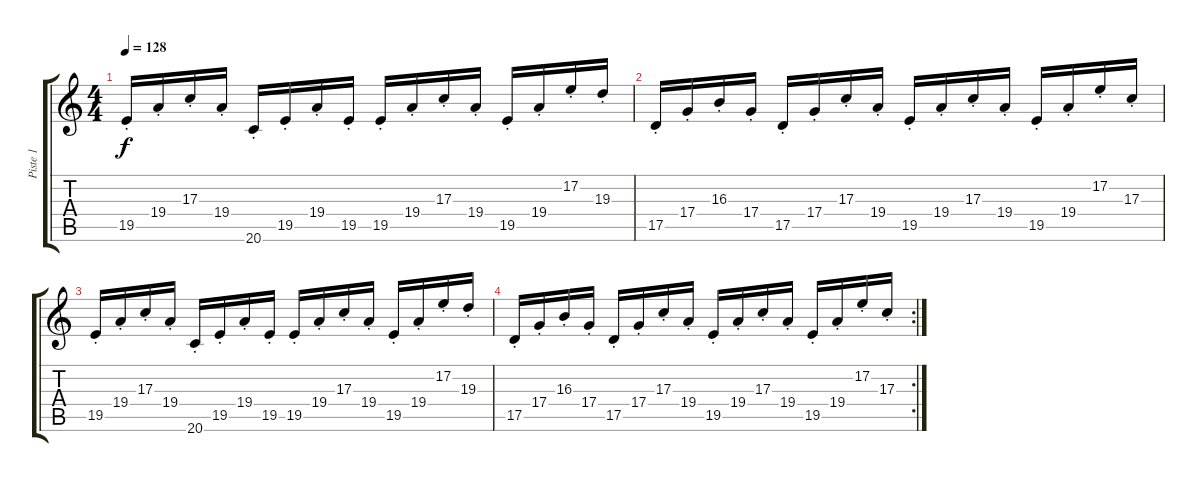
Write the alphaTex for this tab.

\track ("Piste 1" "Piste 1") {instrument lead1square}
\staff {score tabs}
\tuning (E4 B3 G3 D3 A2 E2) {hide}
\ts (4 4)
\tempo 128
\clef g2
\ks c
19.5{st}.16{dy f} 19.4{st}.16 17.3{st}.16 19.4{st}.16 20.6{st}.16 19.5{st}.16 19.4{st}.16 19.5{st}.16 19.5{st}.16 19.4{st}.16 17.3{st}.16 19.4{st}.16 19.5{st}.16 19.4{st}.16 17.2{st}.16 19.3{st}.16 |
17.5{st}.16 17.4{st}.16 16.3{st}.16 17.4{st}.16 17.5{st}.16 17.4{st}.16 17.3{st}.16 19.4{st}.16 19.5{st}.16 19.4{st}.16 17.3{st}.16 19.4{st}.16 19.5{st}.16 19.4{st}.16 17.2{st}.16 17.3{st}.16 |
19.5{st}.16 19.4{st}.16 17.3{st}.16 19.4{st}.16 20.6{st}.16 19.5{st}.16 19.4{st}.16 19.5{st}.16 19.5{st}.16 19.4{st}.16 17.3{st}.16 19.4{st}.16 19.5{st}.16 19.4{st}.16 17.2{st}.16 19.3{st}.16 |
\rc 2
17.5{st}.16 17.4{st}.16 16.3{st}.16 17.4{st}.16 17.5{st}.16 17.4{st}.16 17.3{st}.16 19.4{st}.16 19.5{st}.16 19.4{st}.16 17.3{st}.16 19.4{st}.16 19.5{st}.16 19.4{st}.16 17.2{st}.16 17.3{st}.16
